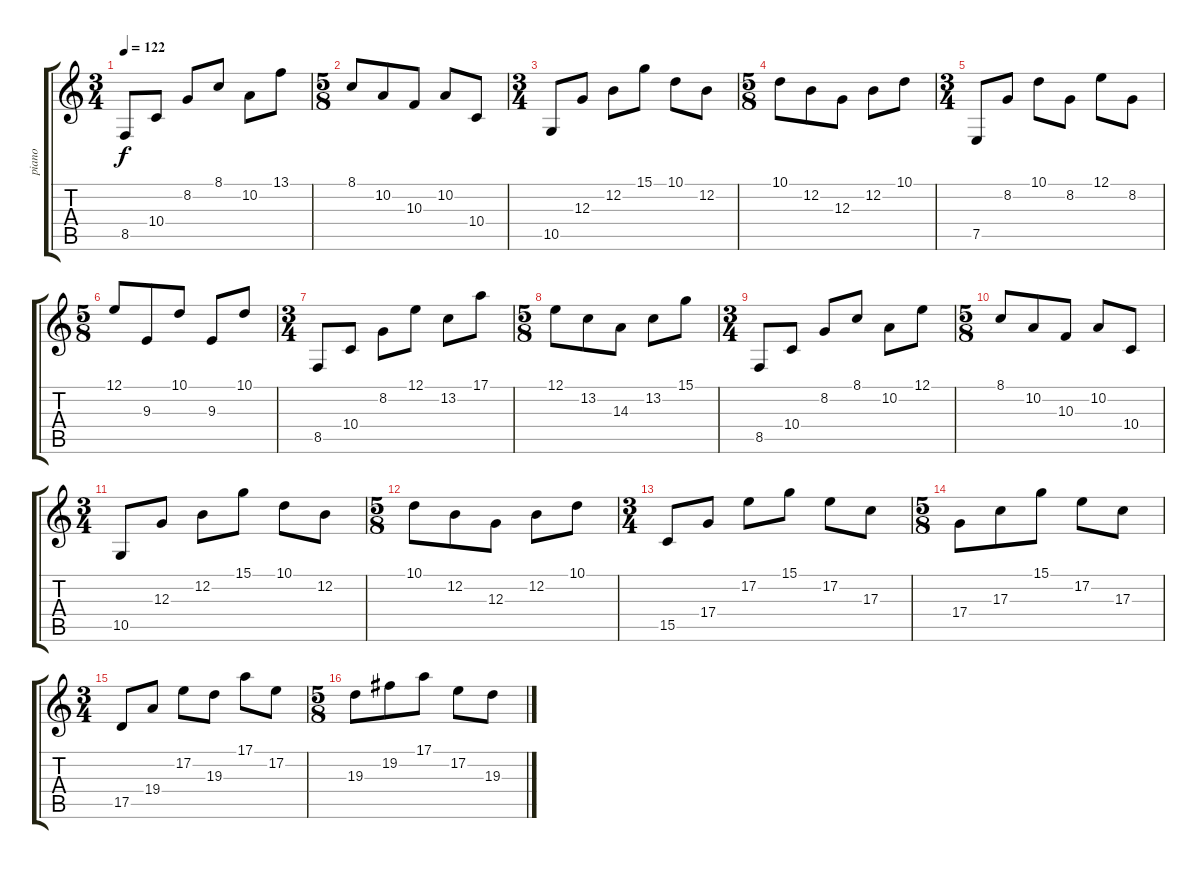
\track ("piano" "piano") {instrument acousticgrandpiano}
\staff {score tabs}
\tuning (E4 B3 G3 D3 A2 E2) {hide}
\ts (3 4)
\tempo 122
\clef g2
\ks c
8.5.8{dy f} 10.4.8 8.2.8 8.1.8 10.2.8 13.1.8 |
\ts (5 8)
8.1.8 10.2.8 10.3.8 10.2.8 10.4.8 |
\ts (3 4)
10.5.8 12.3.8 12.2.8 15.1.8 10.1.8 12.2.8 |
\ts (5 8)
10.1.8 12.2.8 12.3.8 12.2.8 10.1.8 |
\ts (3 4)
7.5.8 8.2.8 10.1.8 8.2.8 12.1.8 8.2.8 |
\ts (5 8)
12.1.8 9.3.8 10.1.8 9.3.8 10.1.8 |
\ts (3 4)
8.5.8 10.4.8 8.2.8 12.1.8 13.2.8 17.1.8 |
\ts (5 8)
12.1.8 13.2.8 14.3.8 13.2.8 15.1.8 |
\ts (3 4)
8.5.8 10.4.8 8.2.8 8.1.8 10.2.8 12.1.8 |
\ts (5 8)
8.1.8 10.2.8 10.3.8 10.2.8 10.4.8 |
\ts (3 4)
10.5.8 12.3.8 12.2.8 15.1.8 10.1.8 12.2.8 |
\ts (5 8)
10.1.8 12.2.8 12.3.8 12.2.8 10.1.8 |
\ts (3 4)
15.5.8 17.4.8 17.2.8 15.1.8 17.2.8 17.3.8 |
\ts (5 8)
17.4.8 17.3.8 15.1.8 17.2.8 17.3.8 |
\ts (3 4)
17.5.8 19.4.8 17.2.8 19.3.8 17.1.8 17.2.8 |
\ts (5 8)
19.3.8 19.2.8 17.1.8 17.2.8 19.3.8
